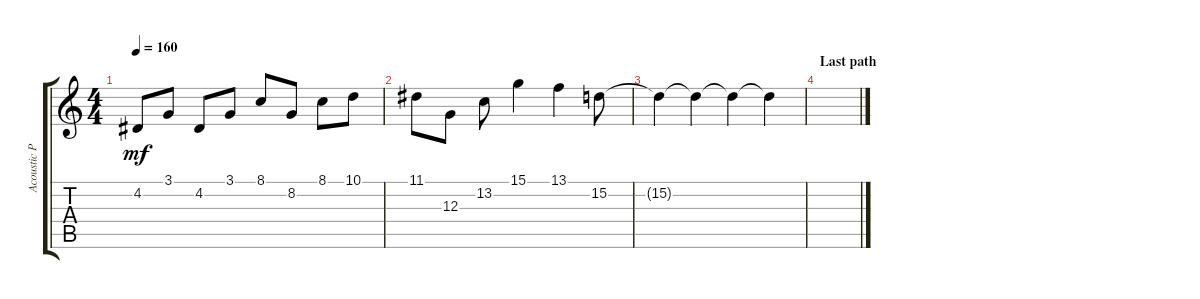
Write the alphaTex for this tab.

\track ("Acoustic Piano" "Acoustic P") {instrument acousticgrandpiano}
\staff {score tabs}
\tuning (E4 B3 G3 D3 A2 E2) {hide}
\ts (4 4)
\tempo 160
\clef g2
\ks c
4.2.8{dy mf} 3.1.8 4.2.8 3.1.8 8.1.8 8.2.8 8.1.8 10.1.8 |
11.1.8 12.3.8 13.2.8 15.1.4 13.1.4 15.2.8 |
15.2{t}.4 15.2{t}.4 15.2{t}.4 15.2{t}.4 |
\section ("" "Last path")
